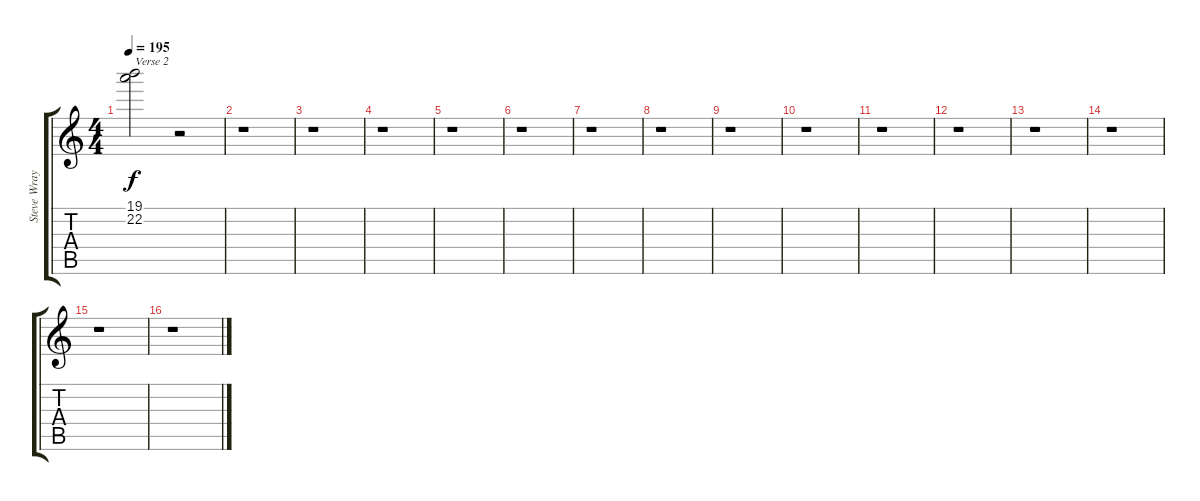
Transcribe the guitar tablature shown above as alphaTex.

\track ("Steve Wray ( guitar solo )" "Steve Wray") {instrument distortionguitar}
\staff {score tabs}
\tuning (E4 B3 G3 D3 A2 D2) {hide}
\ts (4 4)
\tempo 195
\clef g2
\ks c
(19.1{t} 22.2{t}).2{txt "Verse 2" dy f} r.2 |
r.1 |
r.1 |
r.1 |
r.1 |
r.1 |
r.1 |
r.1 |
r.1 |
r.1 |
r.1 |
r.1 |
r.1 |
r.1 |
r.1 |
r.1
